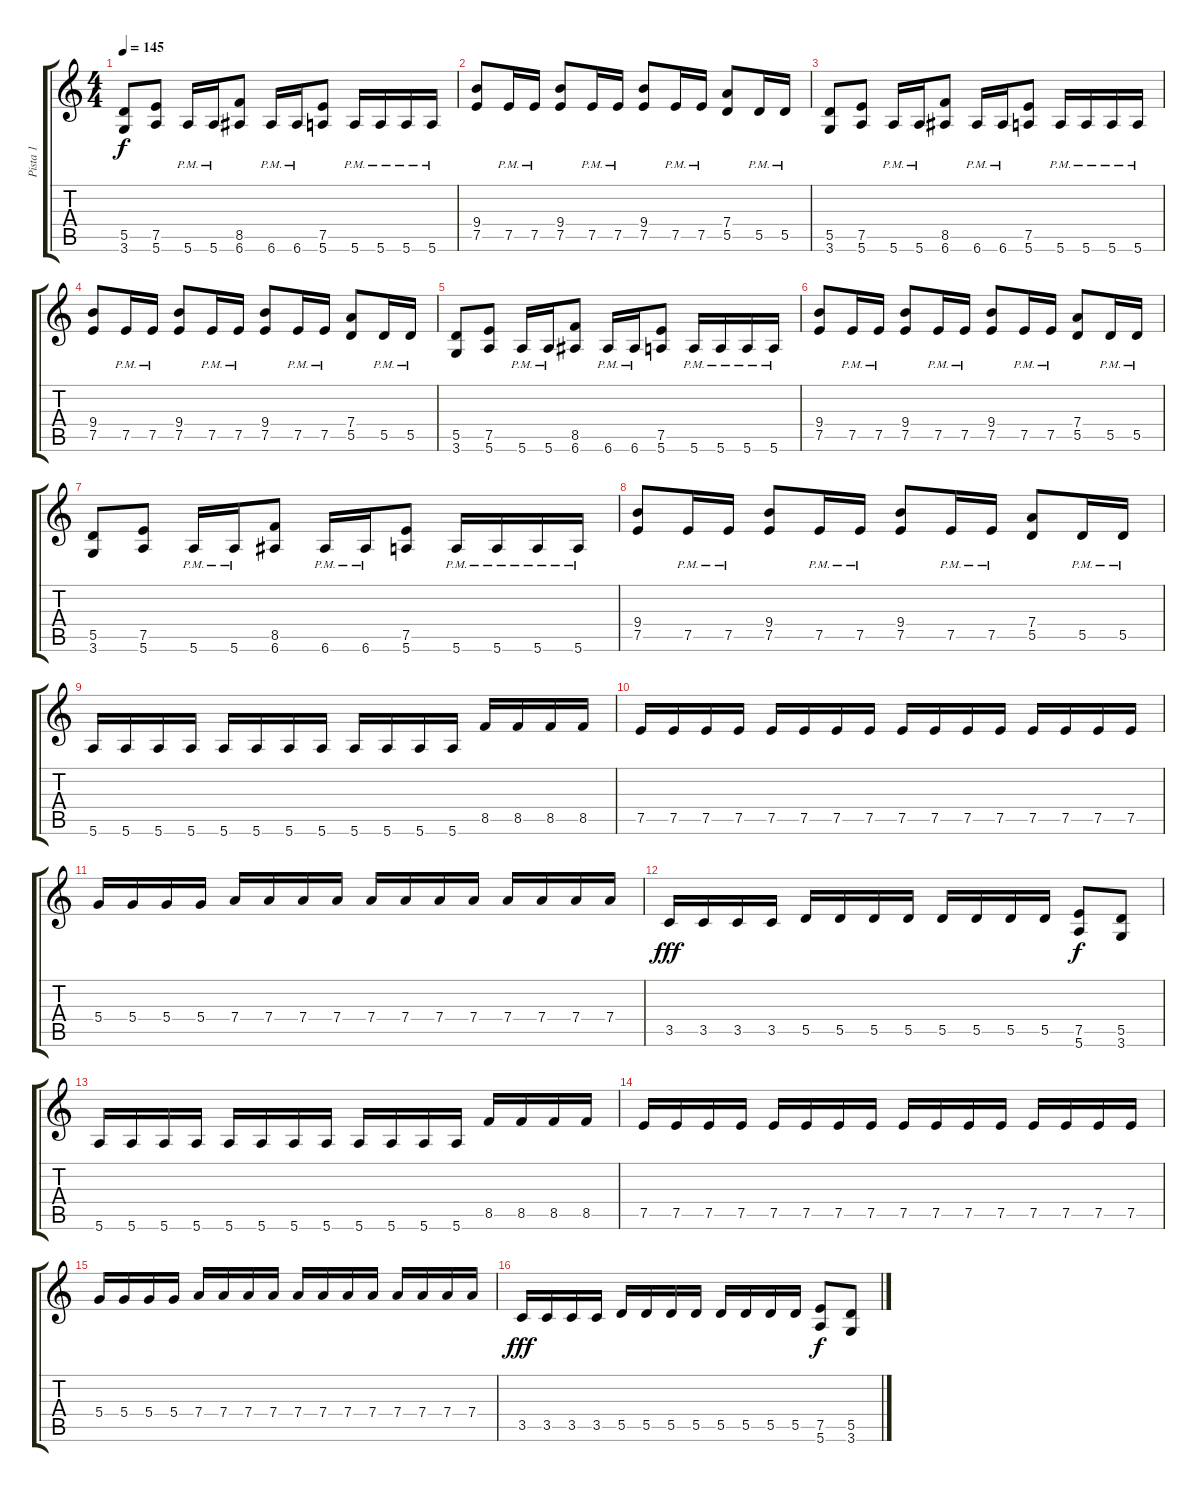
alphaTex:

\track ("Pista 1" "Pista 1") {instrument distortionguitar}
\staff {score tabs}
\tuning (E4 B3 G3 D3 A2 E2) {hide}
\ts (4 4)
\tempo 145
\clef g2
\ks c
(5.5 3.6).8{dy f} (7.5 5.6).8 5.6{pm}.16 5.6{pm}.16 (8.5 6.6).8 6.6{pm}.16 6.6{pm}.16 (7.5 5.6).8 5.6{pm}.16 5.6{pm}.16 5.6{pm}.16 5.6{pm}.16 |
(9.4 7.5).8 7.5{pm}.16 7.5{pm}.16 (9.4 7.5).8 7.5{pm}.16 7.5{pm}.16 (9.4 7.5).8 7.5{pm}.16 7.5{pm}.16 (7.4 5.5).8 5.5{pm}.16 5.5{pm}.16 |
(5.5 3.6).8 (7.5 5.6).8 5.6{pm}.16 5.6{pm}.16 (8.5 6.6).8 6.6{pm}.16 6.6{pm}.16 (7.5 5.6).8 5.6{pm}.16 5.6{pm}.16 5.6{pm}.16 5.6{pm}.16 |
(9.4 7.5).8 7.5{pm}.16 7.5{pm}.16 (9.4 7.5).8 7.5{pm}.16 7.5{pm}.16 (9.4 7.5).8 7.5{pm}.16 7.5{pm}.16 (7.4 5.5).8 5.5{pm}.16 5.5{pm}.16 |
(5.5 3.6).8 (7.5 5.6).8 5.6{pm}.16 5.6{pm}.16 (8.5 6.6).8 6.6{pm}.16 6.6{pm}.16 (7.5 5.6).8 5.6{pm}.16 5.6{pm}.16 5.6{pm}.16 5.6{pm}.16 |
(9.4 7.5).8 7.5{pm}.16 7.5{pm}.16 (9.4 7.5).8 7.5{pm}.16 7.5{pm}.16 (9.4 7.5).8 7.5{pm}.16 7.5{pm}.16 (7.4 5.5).8 5.5{pm}.16 5.5{pm}.16 |
(5.5 3.6).8 (7.5 5.6).8 5.6{pm}.16 5.6{pm}.16 (8.5 6.6).8 6.6{pm}.16 6.6{pm}.16 (7.5 5.6).8 5.6{pm}.16 5.6{pm}.16 5.6{pm}.16 5.6{pm}.16 |
(9.4 7.5).8 7.5{pm}.16 7.5{pm}.16 (9.4 7.5).8 7.5{pm}.16 7.5{pm}.16 (9.4 7.5).8 7.5{pm}.16 7.5{pm}.16 (7.4 5.5).8 5.5{pm}.16 5.5{pm}.16 |
5.6.16 5.6.16 5.6.16 5.6.16 5.6.16 5.6.16 5.6.16 5.6.16 5.6.16 5.6.16 5.6.16 5.6.16 8.5.16 8.5.16 8.5.16 8.5.16 |
7.5.16 7.5.16 7.5.16 7.5.16 7.5.16 7.5.16 7.5.16 7.5.16 7.5.16 7.5.16 7.5.16 7.5.16 7.5.16 7.5.16 7.5.16 7.5.16 |
5.4.16 5.4.16 5.4.16 5.4.16 7.4.16 7.4.16 7.4.16 7.4.16 7.4.16 7.4.16 7.4.16 7.4.16 7.4.16 7.4.16 7.4.16 7.4.16 |
3.5.16{dy fff} 3.5.16 3.5.16 3.5.16 5.5.16 5.5.16 5.5.16 5.5.16 5.5.16 5.5.16 5.5.16 5.5.16 (7.5 5.6).8{dy f} (5.5 3.6).8 |
5.6.16 5.6.16 5.6.16 5.6.16 5.6.16 5.6.16 5.6.16 5.6.16 5.6.16 5.6.16 5.6.16 5.6.16 8.5.16 8.5.16 8.5.16 8.5.16 |
7.5.16 7.5.16 7.5.16 7.5.16 7.5.16 7.5.16 7.5.16 7.5.16 7.5.16 7.5.16 7.5.16 7.5.16 7.5.16 7.5.16 7.5.16 7.5.16 |
5.4.16 5.4.16 5.4.16 5.4.16 7.4.16 7.4.16 7.4.16 7.4.16 7.4.16 7.4.16 7.4.16 7.4.16 7.4.16 7.4.16 7.4.16 7.4.16 |
3.5.16{dy fff} 3.5.16 3.5.16 3.5.16 5.5.16 5.5.16 5.5.16 5.5.16 5.5.16 5.5.16 5.5.16 5.5.16 (7.5 5.6).8{dy f} (5.5 3.6).8
